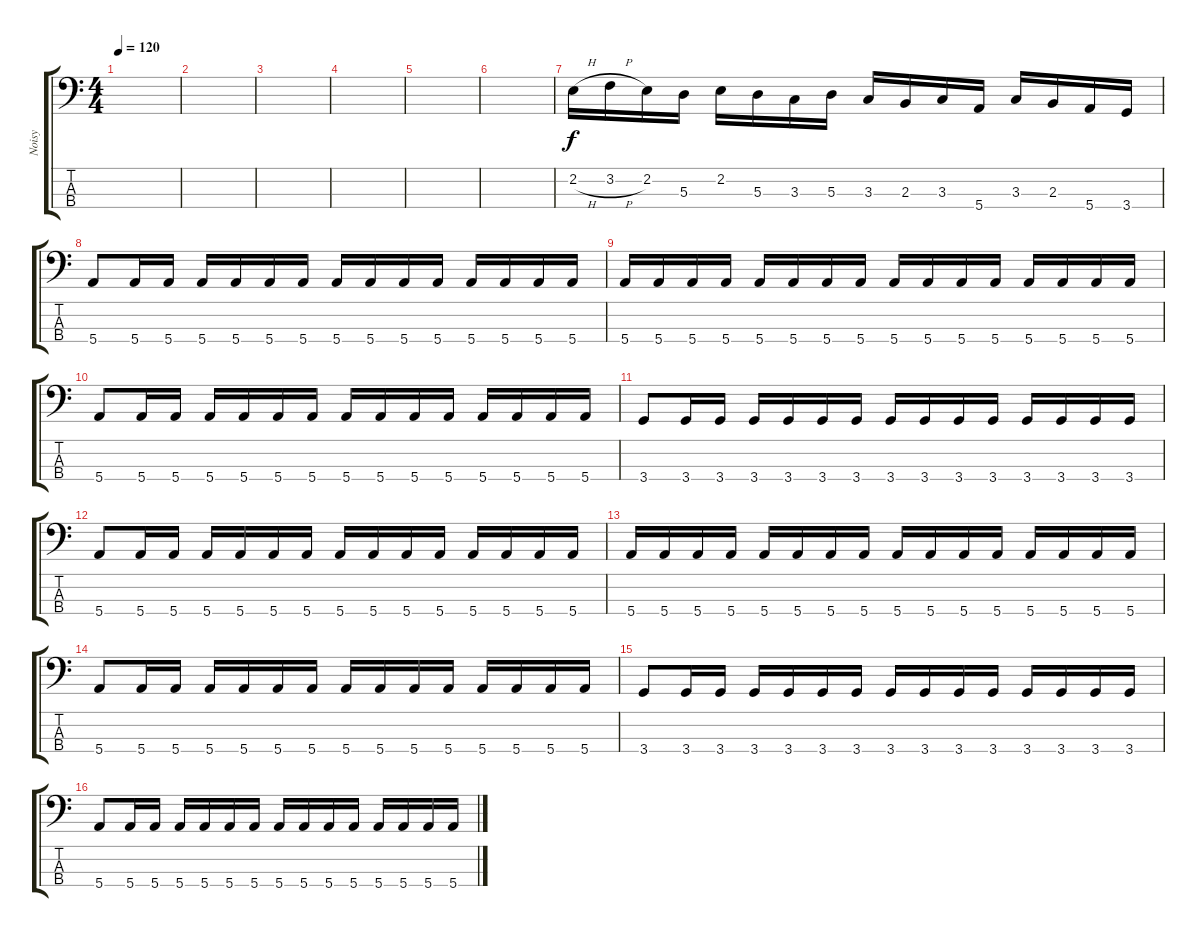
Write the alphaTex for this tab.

\track ("Noisy" "Noisy") {instrument electricbassfinger}
\staff {score tabs}
\tuning (G2 D2 A1 E1) {hide}
\ts (4 4)
\tempo 120
\clef f4
\ks c
|
|
|
|
|
|
2.2{h}.16 3.2{h}.16 2.2.16 5.3.16 2.2.16 5.3.16 3.3.16 5.3.16 3.3.16 2.3.16 3.3.16 5.4.16 3.3.16 2.3.16 5.4.16 3.4.16 |
5.4.8 5.4.16 5.4.16 5.4.16 5.4.16 5.4.16 5.4.16 5.4.16 5.4.16 5.4.16 5.4.16 5.4.16 5.4.16 5.4.16 5.4.16 |
5.4.16 5.4.16 5.4.16 5.4.16 5.4.16 5.4.16 5.4.16 5.4.16 5.4.16 5.4.16 5.4.16 5.4.16 5.4.16 5.4.16 5.4.16 5.4.16 |
5.4.8 5.4.16 5.4.16 5.4.16 5.4.16 5.4.16 5.4.16 5.4.16 5.4.16 5.4.16 5.4.16 5.4.16 5.4.16 5.4.16 5.4.16 |
3.4.8 3.4.16 3.4.16 3.4.16 3.4.16 3.4.16 3.4.16 3.4.16 3.4.16 3.4.16 3.4.16 3.4.16 3.4.16 3.4.16 3.4.16 |
5.4.8 5.4.16 5.4.16 5.4.16 5.4.16 5.4.16 5.4.16 5.4.16 5.4.16 5.4.16 5.4.16 5.4.16 5.4.16 5.4.16 5.4.16 |
5.4.16 5.4.16 5.4.16 5.4.16 5.4.16 5.4.16 5.4.16 5.4.16 5.4.16 5.4.16 5.4.16 5.4.16 5.4.16 5.4.16 5.4.16 5.4.16 |
5.4.8 5.4.16 5.4.16 5.4.16 5.4.16 5.4.16 5.4.16 5.4.16 5.4.16 5.4.16 5.4.16 5.4.16 5.4.16 5.4.16 5.4.16 |
3.4.8 3.4.16 3.4.16 3.4.16 3.4.16 3.4.16 3.4.16 3.4.16 3.4.16 3.4.16 3.4.16 3.4.16 3.4.16 3.4.16 3.4.16 |
5.4.8 5.4.16 5.4.16 5.4.16 5.4.16 5.4.16 5.4.16 5.4.16 5.4.16 5.4.16 5.4.16 5.4.16 5.4.16 5.4.16 5.4.16
